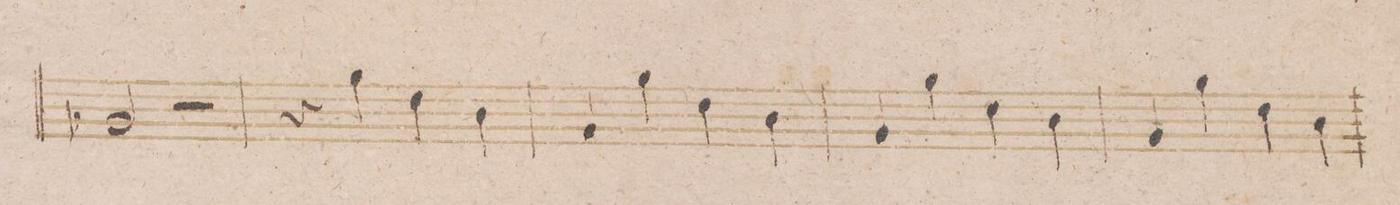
**kern	**dynam
*I"Trombono	*
*clefF4	*
*k[b-]	*
*met(c|)	*
*M2/2	*
2BB-X/	.
2r	.
=48	=48
4r	.
4B-\	.
4F\	.
4D\	.
=49	=49
4BB-/	.
4B-\	.
4F\	.
4D\	.
=50	=50
4BB-/	.
4B-\	.
4F\	.
4D\	.
=51	=51
4BB-/	.
4B-\	.
4F\	.
4D\	.
=52	=52
*-	*-
